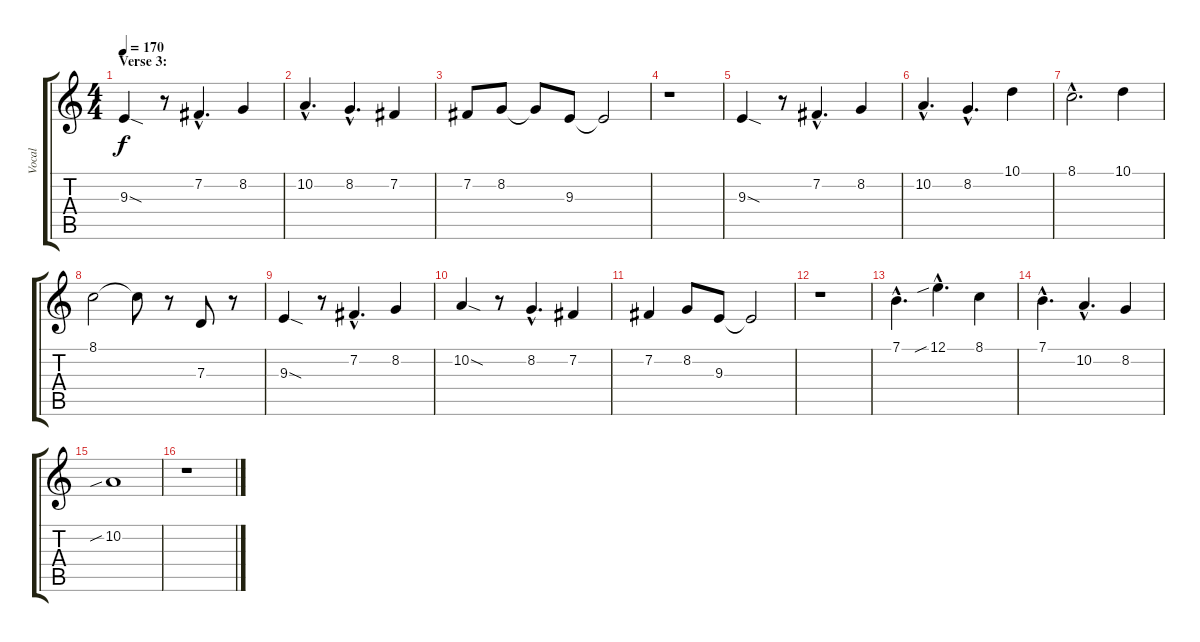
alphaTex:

\track ("Vocal" "Vocal") {instrument oboe}
\staff {score tabs}
\tuning (E4 B3 G3 D3 A2 E2) {hide}
\ts (4 4)
\section ("" "Verse 3:")
\tempo 170
\clef g2
\ks c
9.3{sod}.4{dy f} r.8 7.2{hac}.4{d} 8.2.4 |
10.2{hac}.4{d} 8.2{hac}.4{d} 7.2.4 |
7.2.8 8.2.8 8.2{t}.8 9.3.8 9.3{t}.2 |
r.1 |
9.3{sod}.4 r.8 7.2{hac}.4{d} 8.2.4 |
10.2{hac}.4{d} 8.2{hac}.4{d} 10.1.4 |
8.1{hac}.2{d} 10.1.4 |
8.1.2 8.1{t}.8 r.8 7.3.8 r.8 |
9.3{sod}.4 r.8 7.2{hac}.4{d} 8.2.4 |
10.2{sod}.4 r.8 8.2{hac}.4{d} 7.2.4 |
7.2.4 8.2.8 9.3.8 9.3{t}.2 |
r.1 |
7.1{hac}.4{d} 12.1{sib hac}.4{d} 8.1.4 |
7.1{hac}.4{d} 10.2{hac}.4{d} 8.2.4 |
10.2{sib}.1 |
r.1
